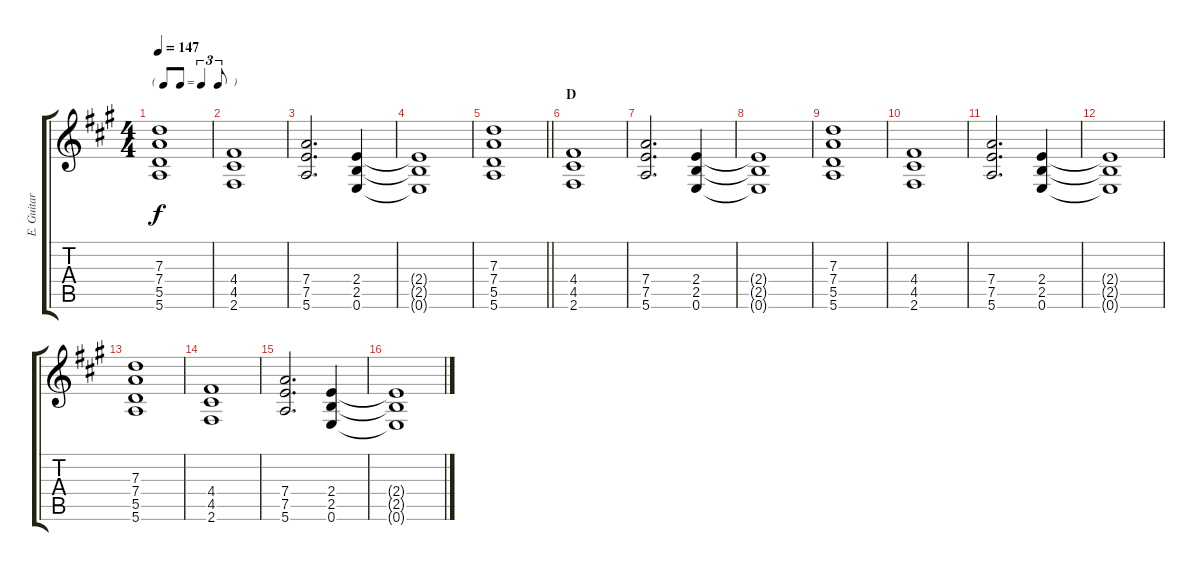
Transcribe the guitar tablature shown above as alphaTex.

\track ("E. Guitar II" "E. Guitar ") {instrument overdrivenguitar}
\staff {score tabs}
\tuning (E4 B3 G3 D3 A2 E2) {hide}
\ts (4 4)
\tf triplet8th
\tempo 147
\clef g2
\ks a
(7.3 7.4 5.5 5.6).1{dy f} |
(4.4 4.5 2.6).1 |
(7.4 7.5 5.6).2{d} (2.4 2.5 0.6).4 |
(2.4{t} 2.5{t} 0.6{t}).1 |
\barLineRight lightlight
(7.3 7.4 5.5 5.6).1 |
\section ("" "D")
(4.4 4.5 2.6).1 |
(7.4 7.5 5.6).2{d} (2.4 2.5 0.6).4 |
(2.4{t} 2.5{t} 0.6{t}).1 |
(7.3 7.4 5.5 5.6).1 |
(4.4 4.5 2.6).1 |
(7.4 7.5 5.6).2{d} (2.4 2.5 0.6).4 |
(2.4{t} 2.5{t} 0.6{t}).1 |
(7.3 7.4 5.5 5.6).1 |
(4.4 4.5 2.6).1 |
(7.4 7.5 5.6).2{d} (2.4 2.5 0.6).4 |
(2.4{t} 2.5{t} 0.6{t}).1
